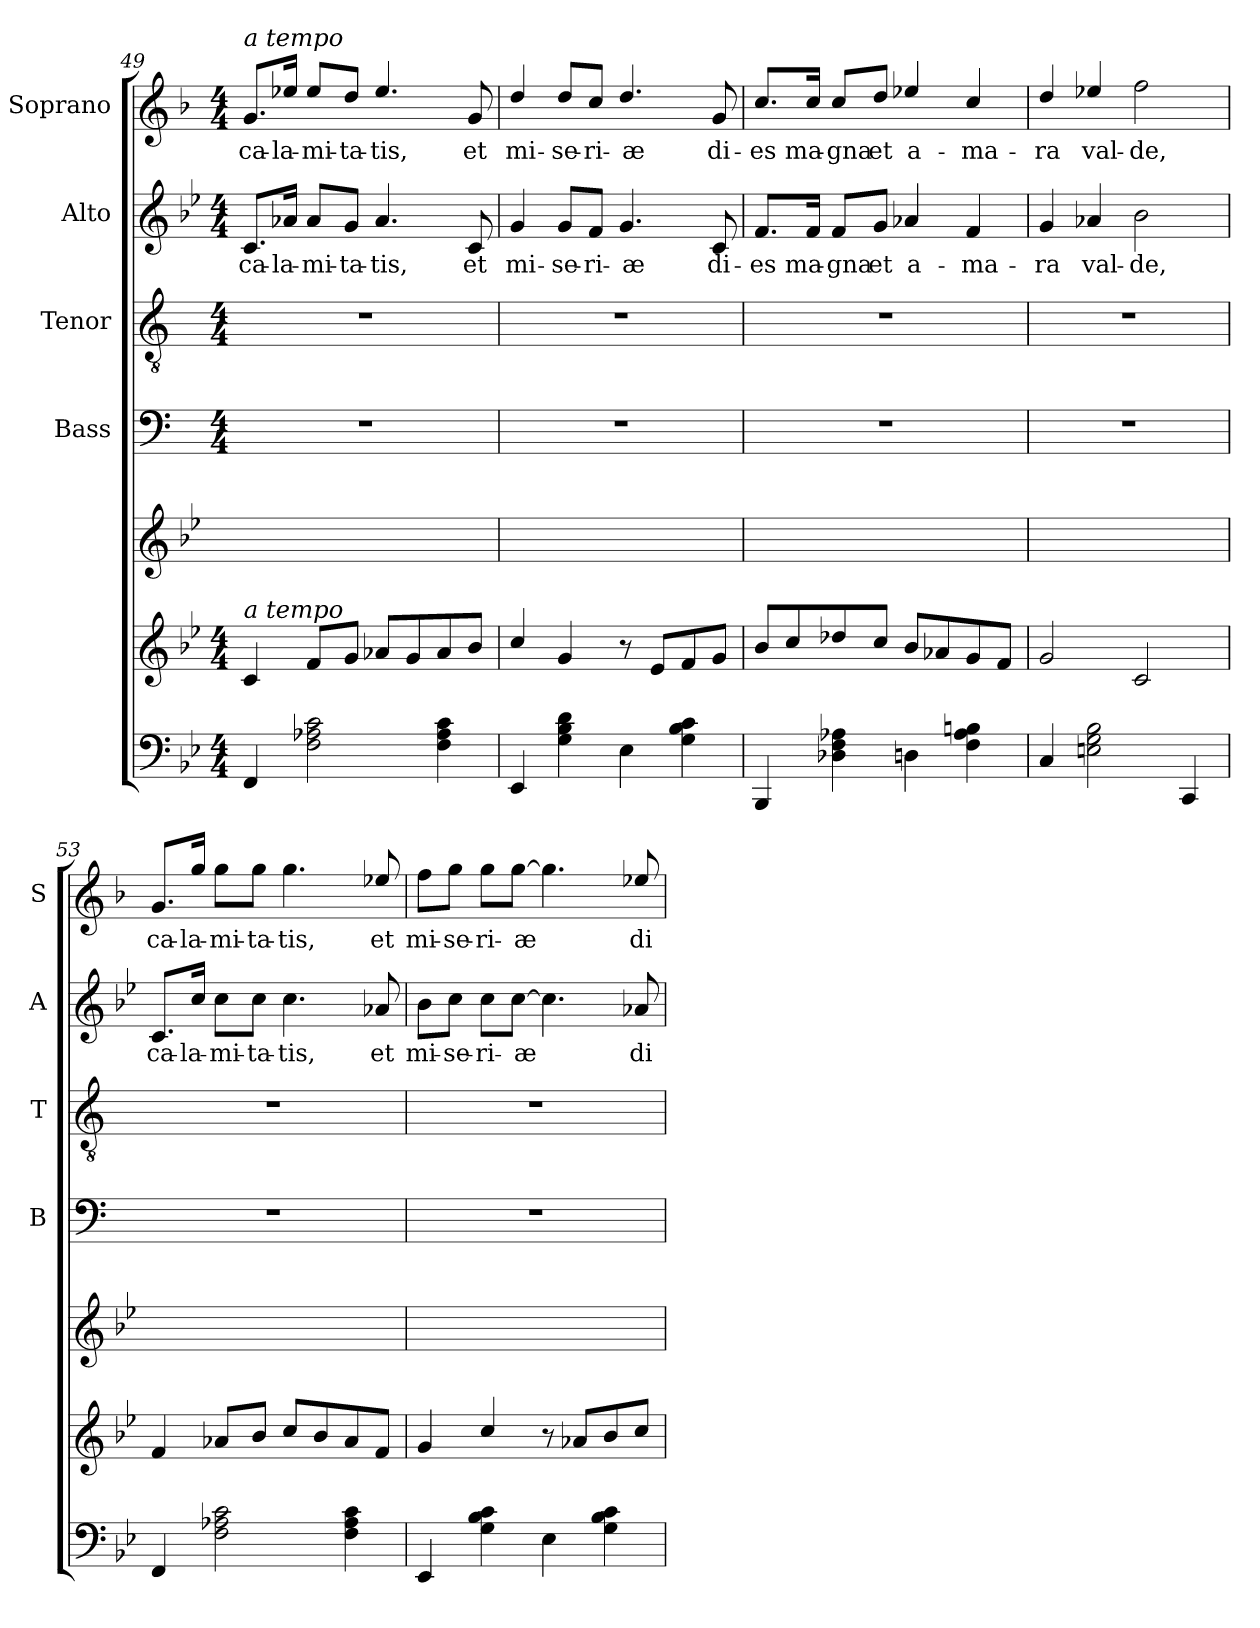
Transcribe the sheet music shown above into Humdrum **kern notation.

**kern	**kern	**kern	**kern	**kern	**kern	**text	**kern	**text
*part6	*part6	*part5	*part4	*part3	*part2	*part2	*part1	*part1
*staff7	*staff6	*staff5	*staff4	*staff3	*staff2	*staff2	*staff1	*staff1
*	*	*	*I"Bass	*I"Tenor	*I"Alto	*	*I"Soprano	*
*	*	*	*I'B	*I'T	*I'A	*	*I'S	*
!!LO:LB:g=z
*clefF4	*clefG2	*clefG2	*clefF4	*clefGv2	*clefG2	*	*clefG2	*
*	*	*	*ITrd1c2	*ITrd1c2	*	*	*ITrd4c7	*
*k[b-e-]	*k[b-e-]	*k[b-e-]	*k[b-e-]	*k[b-e-]	*k[b-e-]	*	*k[b-e-]	*
*g:	*g:	*g:	*g:	*g:	*g:	*	*g:	*
*M4/4	*M4/4	*	*M4/4	*M4/4	*M4/4	*	*M4/4	*
=49	=49	=49	=49	=49	=49	=49	=49	=49
!	!	!	!	!	!	!	!LO:TX:a:i:t=a tempo	!
!	!LO:TX:a:i:t=a tempo	!	!	!	!	!	!	!
!	!	!	!	!	!	!LO:LY:b	!	!LO:LY:b
4FF/	4c/	1ryy	1r	1r	8.c/L	ca-	8.c/L	ca-
!	!	!	!	!	!	!LO:LY:b	!	!LO:LY:b
.	.	.	.	.	16a-X/Jk	-la-	16a-X/Jk	-la-
!	!	!	!	!	!	!LO:LY:b	!	!LO:LY:b
2F\ 2A-X\ 2c\	8f/L	.	.	.	8a-/L	-mi-	8a-/L	-mi-
!	!	!	!	!	!	!LO:LY:b	!	!LO:LY:b
.	8g/J	.	.	.	8g/J	-ta-	8g/J	-ta-
!	!	!	!	!	!	!LO:LY:b	!	!LO:LY:b
.	8a-X/L	.	.	.	4.a-/	-tis,	4.a-/	-tis,
.	8g/	.	.	.	.	.	.	.
4F\ 4A-\ 4c\	8a-/	.	.	.	.	.	.	.
!	!	!	!	!	!	!LO:LY:b	!	!LO:LY:b
.	8b-/J	.	.	.	8c/	et	8c/	et
=50	=50	=50	=50	=50	=50	=50	=50	=50
!	!	!	!	!	!	!LO:LY:b	!	!LO:LY:b
4EE-/	4cc/	1ryy	1r	1r	4g/	mi-	4g/	mi-
!	!	!	!	!	!	!LO:LY:b	!	!LO:LY:b
4G\ 4B-\ 4d\	4g/	.	.	.	8g/L	-se-	8g/L	-se-
!	!	!	!	!	!	!LO:LY:b	!	!LO:LY:b
.	.	.	.	.	8f/J	-ri-	8f/J	-ri-
!	!	!	!	!	!	!LO:LY:b	!	!LO:LY:b
4E-\	8r	.	.	.	4.g/	-æ	4.g/	-æ
.	8e-/L	.	.	.	.	.	.	.
4G\ 4B-\ 4c\	8f/	.	.	.	.	.	.	.
!	!	!	!	!	!	!LO:LY:b	!	!LO:LY:b
.	8g/J	.	.	.	8c/	di-	8c/	di-
=51	=51	=51	=51	=51	=51	=51	=51	=51
!	!	!	!	!	!	!LO:LY:b	!	!LO:LY:b
4BBB-/	8b-/L	1ryy	1r	1r	8.f/L	-es	8.f/L	-es
.	8cc/	.	.	.	.	.	.	.
!	!	!	!	!	!	!LO:LY:b	!	!LO:LY:b
.	.	.	.	.	16f/Jk	ma-	16f/Jk	ma-
!	!	!	!	!	!	!LO:LY:b	!	!LO:LY:b
4D-X\ 4F\ 4A-X\	8dd-X/	.	.	.	8f/L	-gna	8f/L	-gna
!	!	!	!	!	!	!LO:LY:b	!	!LO:LY:b
.	8cc/J	.	.	.	8g/J	et	8g/J	et
!	!	!	!	!	!	!LO:LY:b	!	!LO:LY:b
4Dn\	8b-/L	.	.	.	4a-X/	a-	4a-X/	a-
.	8a-X/	.	.	.	.	.	.	.
!	!	!	!	!	!	!LO:LY:b	!	!LO:LY:b
4F\ 4A-\ 4Bn\	8g/	.	.	.	4f/	-ma-	4f/	-ma-
.	8f/J	.	.	.	.	.	.	.
=52	=52	=52	=52	=52	=52	=52	=52	=52
!	!	!	!	!	!	!LO:LY:b	!	!LO:LY:b
4C/	2g/	1ryy	1r	1r	4g/	-ra	4g/	-ra
!	!	!	!	!	!	!LO:LY:b	!	!LO:LY:b
2En\ 2G\ 2B-\	.	.	.	.	4a-X/	val-	4a-X/	val-
!	!	!	!	!	!	!LO:LY:b	!	!LO:LY:b
.	2c/	.	.	.	2b-\	-de,	2b-\	-de,
4CC/	.	.	.	.	.	.	.	.
!!LO:PB:g=z
=53	=53	=53	=53	=53	=53	=53	=53	=53
!	!	!	!	!	!	!LO:LY:b	!	!LO:LY:b
4FF/	4f/	1ryy	1r	1r	8.c/L	ca-	8.c/L	ca-
!	!	!	!	!	!	!LO:LY:b	!	!LO:LY:b
.	.	.	.	.	16cc/Jk	-la-	16cc/Jk	-la-
!	!	!	!	!	!	!LO:LY:b	!	!LO:LY:b
2F\ 2A-X\ 2c\	8a-X/L	.	.	.	8cc\L	-mi-	8cc\L	-mi-
!	!	!	!	!	!	!LO:LY:b	!	!LO:LY:b
.	8b-/J	.	.	.	8cc\J	-ta-	8cc\J	-ta-
!	!	!	!	!	!	!LO:LY:b	!	!LO:LY:b
.	8cc/L	.	.	.	4.cc\	-tis,	4.cc\	-tis,
.	8b-/	.	.	.	.	.	.	.
4F\ 4A-\ 4c\	8a-/	.	.	.	.	.	.	.
!	!	!	!	!	!	!LO:LY:b	!	!LO:LY:b
.	8f/J	.	.	.	8a-X/	et	8a-X/	et
=54	=54	=54	=54	=54	=54	=54	=54	=54
!	!	!	!	!	!	!LO:LY:b	!	!LO:LY:b
4EE-/	4g/	1ryy	1r	1r	8b-\L	mi-	8b-\L	mi-
!	!	!	!	!	!	!LO:LY:b	!	!LO:LY:b
.	.	.	.	.	8cc\J	-se-	8cc\J	-se-
!	!	!	!	!	!	!LO:LY:b	!	!LO:LY:b
4G\ 4B-\ 4c\	4cc/	.	.	.	8cc\L	-ri-	8cc\L	-ri-
!	!	!	!	!	!	!LO:LY:b	!	!LO:LY:b
.	.	.	.	.	[8cc\J	-æ	[8cc\J	-æ
4E-\	8r	.	.	.	4.cc\]	.	4.cc\]	.
.	8a-X/L	.	.	.	.	.	.	.
4G\ 4B-\ 4c\	8b-/	.	.	.	.	.	.	.
!	!	!	!	!	!	!LO:LY:b	!	!LO:LY:b
.	8cc/J	.	.	.	8a-X/	di-	8a-X/	di-
=	=	=	=	=	=	=	=	=
*-	*-	*-	*-	*-	*-	*-	*-	*-
